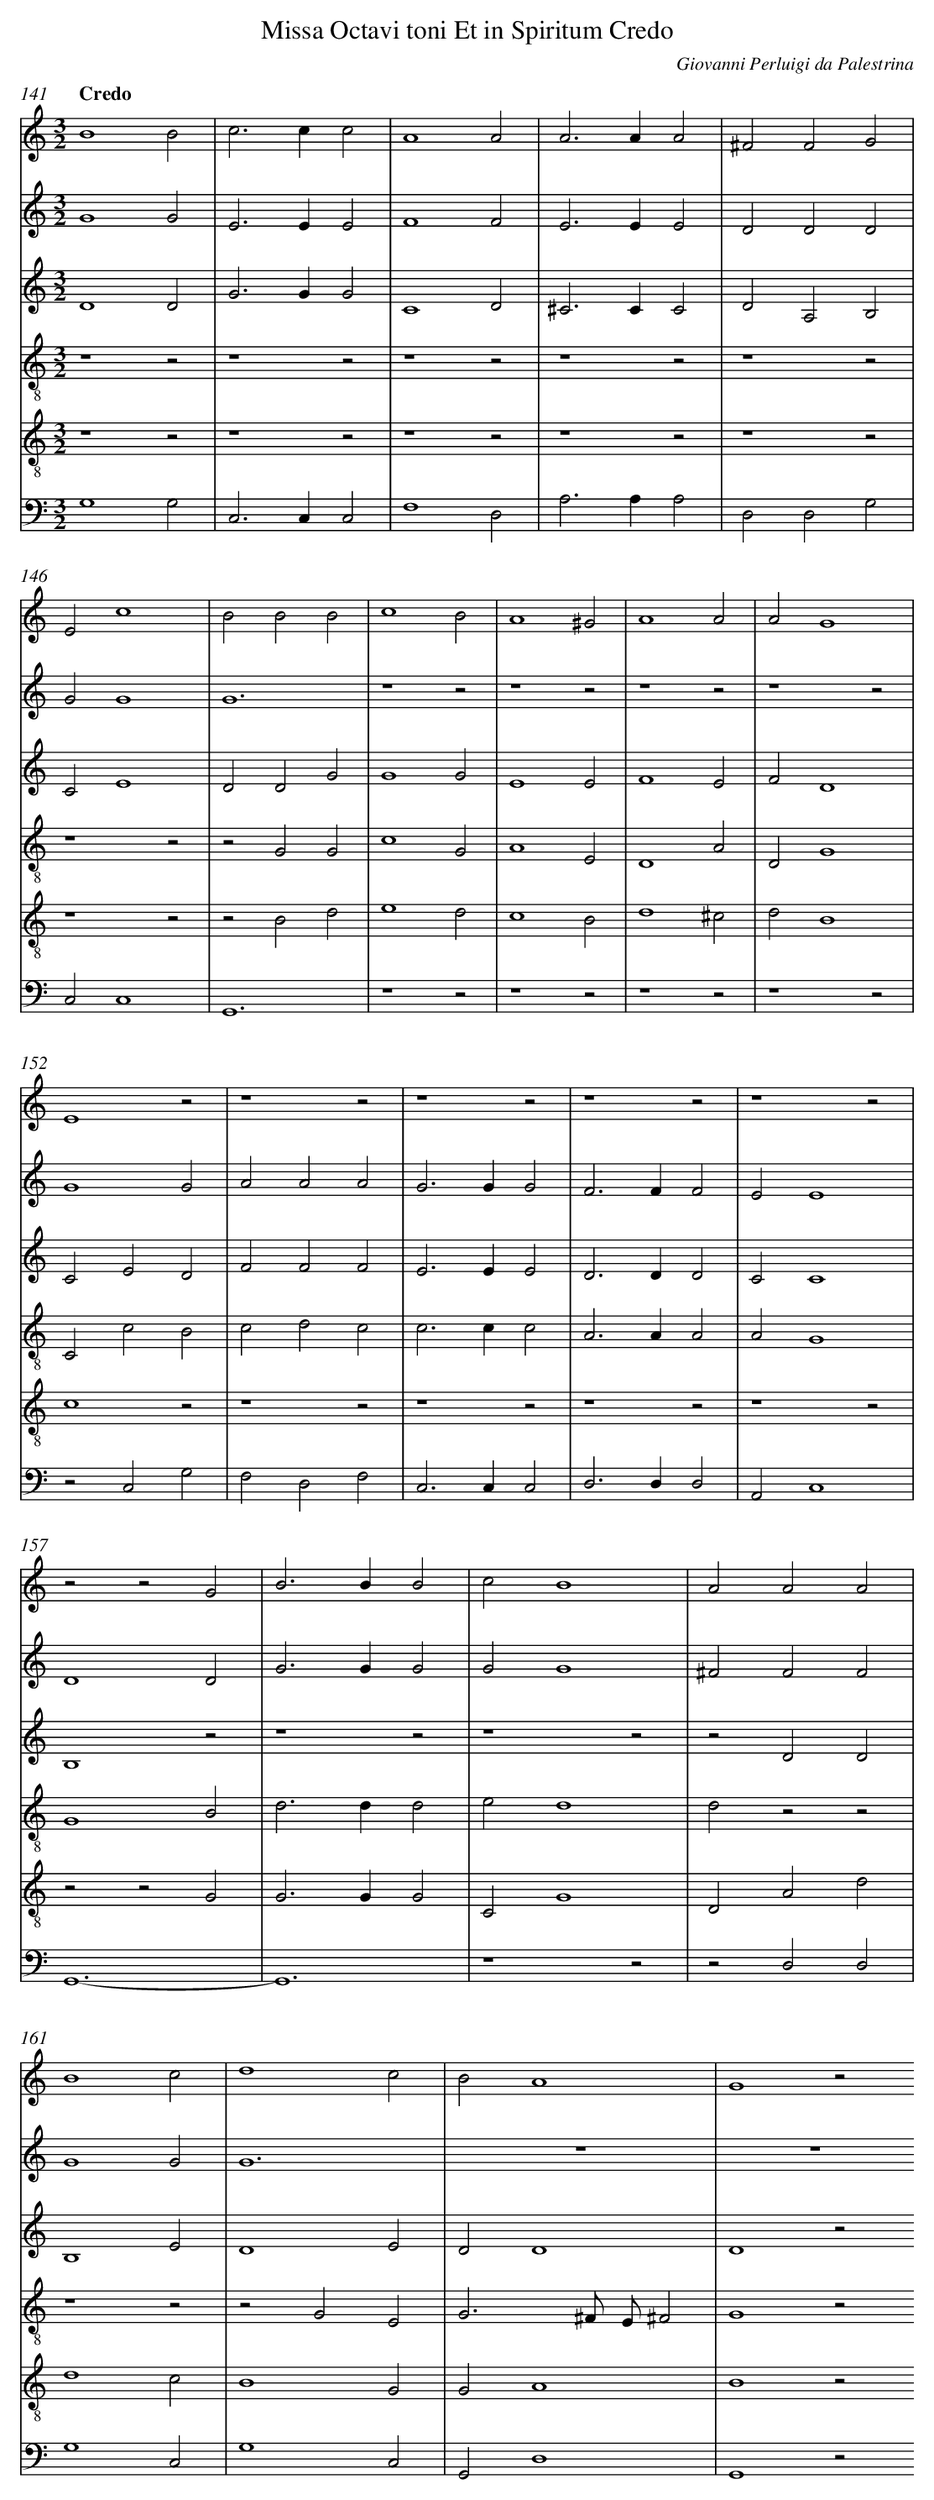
X:1
T: Missa Octavi toni Et in Spiritum Credo
C: Giovanni Perluigi da Palestrina
L: 1/4
M: 3/2
Q: "Credo"
V: 1 clef=treble
V: 2 clef=treble
V: 3 clef=treble
V: 4 clef=treble-8
V: 5 clef=treble-8
V: 6 clef=bass
K: C
[V:1] B4B2 |
[V:2] G4G2 |
[V:3] D4D2 |
[V:4] z4z2 |
[V:5] z4z2 |
[V:6] G,4G,2 |
[V:1] c2>c2c2 |
[V:2] E2>E2E2 |
[V:3] G2>G2G2 |
[V:4] z4z2 |
[V:5] z4z2 |
[V:6] C,2>C,2C,2 |
[V:1] A4A2 |
[V:2] F4F2 |
[V:3] C4D2 |
[V:4] z4z2 |
[V:5] z4z2 |
[V:6] F,4D,2 |
[V:1] A2>A2A2 |
[V:2] E2>E2E2 |
[V:3] ^C2>C2C2 |
[V:4] z4z2 |
[V:5] z4z2 |
[V:6] A,2>A,2A,2 |
[V:1] ^F2F2G2 |
[V:2] D2D2D2 |
[V:3] D2A,2B,2 |
[V:4] z4z2 |
[V:5] z4z2 |
[V:6] D,2D,2G,2 |
[V:1] E2c4 |
[V:2] G2G4 |
[V:3] C2E4 |
[V:4] z4z2 |
[V:5] z4z2 |
[V:6] C,2C,4 |
[V:1] B2B2B2 |
[V:2] G6 |
[V:3] D2D2G2 |
[V:4] z2G2G2 |
[V:5] z2B2d2 |
[V:6] G,,6 |
[V:1] c4B2 |
[V:2] z4z2 |
[V:3] G4G2 |
[V:4] c4G2 |
[V:5] e4d2 |
[V:6] z4z2 |
[V:1] A4^G2 |
[V:2] z4z2 |
[V:3] E4E2 |
[V:4] A4E2 |
[V:5] c4B2 |
[V:6] z4z2 |
[V:1] A4A2 |
[V:2] z4z2 |
[V:3] F4E2 |
[V:4] D4A2 |
[V:5] d4^c2 |
[V:6] z4z2 |
[V:1] A2G4 |
[V:2] z4z2 |
[V:3] F2D4 |
[V:4] D2G4 |
[V:5] d2B4 |
[V:6] z4z2 |
[V:1] E4z2 |
[V:2] G4G2 |
[V:3] C2E2D2 |
[V:4] C2c2B2 |
[V:5] c4z2 |
[V:6] z2C,2G,2 |
[V:1] z4z2 |
[V:2] A2A2A2 |
[V:3] F2F2F2 |
[V:4] c2d2c2 |
[V:5] z4z2 |
[V:6] F,2D,2F,2 |
[V:1] z4z2 |
[V:2] G2>G2G2 |
[V:3] E2>E2E2 |
[V:4] c2>c2c2 |
[V:5] z4z2 |
[V:6] C,2>C,2C,2 |
[V:1] z4z2 |
[V:2] F2>F2F2 |
[V:3] D2>D2D2 |
[V:4] A2>A2A2 |
[V:5] z4z2 |
[V:6] D,2>D,2D,2 |
[V:1] z4z2 |
[V:2] E2E4 |
[V:3] C2C4 |
[V:4] A2G4 |
[V:5] z4z2 |
[V:6] A,,2C,4 |
[V:1] z2z2G2 |
[V:2] D4D2 |
[V:3] B,4z2 |
[V:4] G4B2 |
[V:5] z2z2G2 |
[V:6] G,,6- |
[V:1] B2>B2B2 |
[V:2] G2>G2G2 |
[V:3] z4z2 |
[V:4] d2>d2d2 |
[V:5] G2>G2G2 |
[V:6] G,,6 |
[V:1] c2B4 |
[V:2] G2G4 |
[V:3] z4z2 |
[V:4] e2d4 |
[V:5] C2G4 |
[V:6] z4z2 |
[V:1] A2A2A2 |
[V:2] ^F2F2F2 |
[V:3] z2D2D2 |
[V:4] d2z2z2 |
[V:5] D2A2d2 |
[V:6] z2D,2D,2 |
[V:1] B4c2 |
[V:2] G4G2 |
[V:3] B,4E2 |
[V:4] z4z2 |
[V:5] d4c2 |
[V:6] G,4C,2 |
[V:1] d4c2 |
[V:2] G6 |
[V:3] D4E2 |
[V:4] z2G2E2 |
[V:5] B4G2 |
[V:6] G,4C,2 |
[V:1] B2A4 |
[V:2] z6 |
[V:3] D2D4 |
[V:4] G3^F/ E/^F2 |
[V:5] G2A4 |
[V:6] G,,2D,4 |
[V:1] G4z2
[V:2] z6
[V:3] D4z2
[V:4] G4z2
[V:5] B4z2
[V:6] G,,4z2
